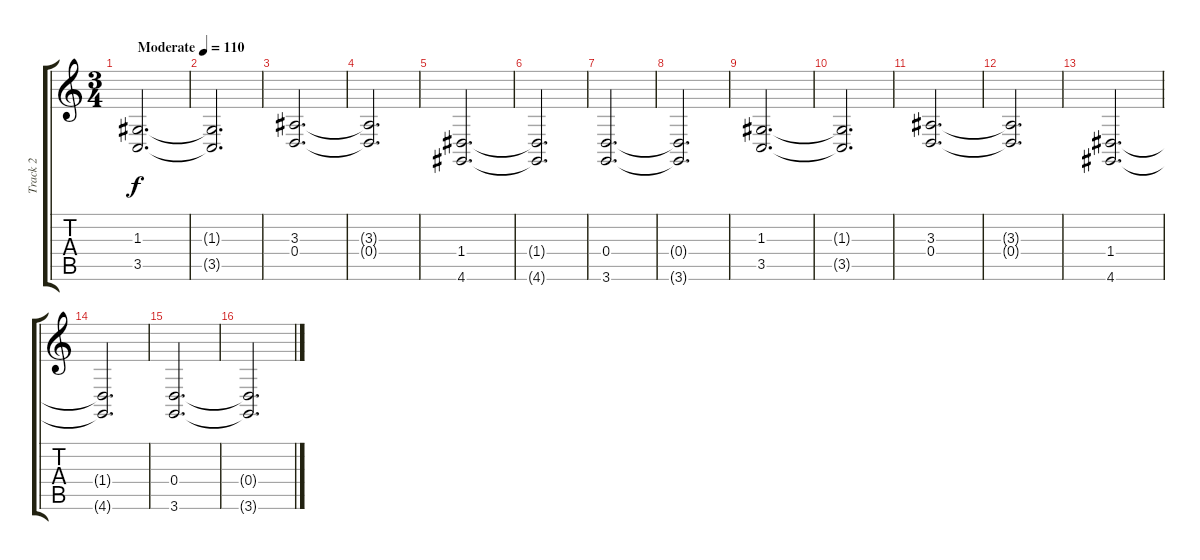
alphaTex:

\track ("Track 2" "Track 2") {instrument acousticgrandpiano}
\staff {score tabs}
\tuning (E4 B3 G3 D3 A2 E2) {hide}
\ts (3 4)
\tempo (110 "Moderate")
\clef g2
\ks c
(1.3 3.5).2{d dy f instrument acousticgrandpiano} |
(1.3{t} 3.5{t}).2{d} |
(3.3 0.4).2{d} |
(3.3{t} 0.4{t}).2{d} |
(1.4 4.6).2{d} |
(1.4{t} 4.6{t}).2{d} |
(0.4 3.6).2{d} |
(0.4{t} 3.6{t}).2{d} |
(1.3 3.5).2{d} |
(1.3{t} 3.5{t}).2{d} |
(3.3 0.4).2{d} |
(3.3{t} 0.4{t}).2{d} |
(1.4 4.6).2{d} |
(1.4{t} 4.6{t}).2{d} |
(0.4 3.6).2{d} |
(0.4{t} 3.6{t}).2{d}
